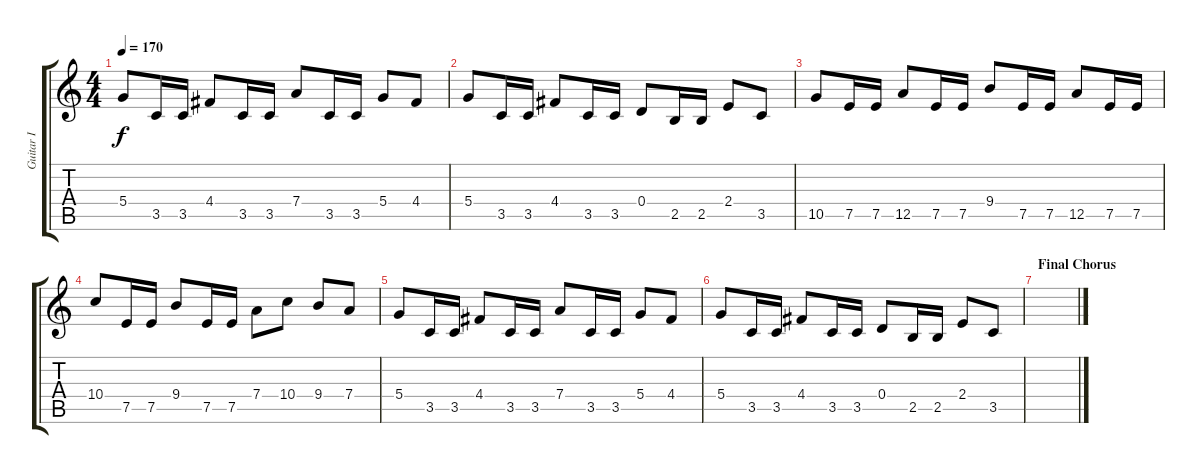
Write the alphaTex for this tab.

\track ("Guitar I" "Guitar I") {instrument distortionguitar}
\staff {score tabs}
\tuning (E4 B3 G3 D3 A2 E2) {hide}
\ts (4 4)
\tempo 170
\clef g2
\ks c
5.4.8{dy f} 3.5.16 3.5.16 4.4.8 3.5.16 3.5.16 7.4.8 3.5.16 3.5.16 5.4.8 4.4.8 |
5.4.8 3.5.16 3.5.16 4.4.8 3.5.16 3.5.16 0.4.8 2.5.16 2.5.16 2.4.8 3.5.8 |
10.5.8 7.5.16 7.5.16 12.5.8 7.5.16 7.5.16 9.4.8 7.5.16 7.5.16 12.5.8 7.5.16 7.5.16 |
10.4.8 7.5.16 7.5.16 9.4.8 7.5.16 7.5.16 7.4.8 10.4.8 9.4.8 7.4.8 |
5.4.8 3.5.16 3.5.16 4.4.8 3.5.16 3.5.16 7.4.8 3.5.16 3.5.16 5.4.8 4.4.8 |
5.4.8 3.5.16 3.5.16 4.4.8 3.5.16 3.5.16 0.4.8 2.5.16 2.5.16 2.4.8 3.5.8 |
\section ("" "Final Chorus")
